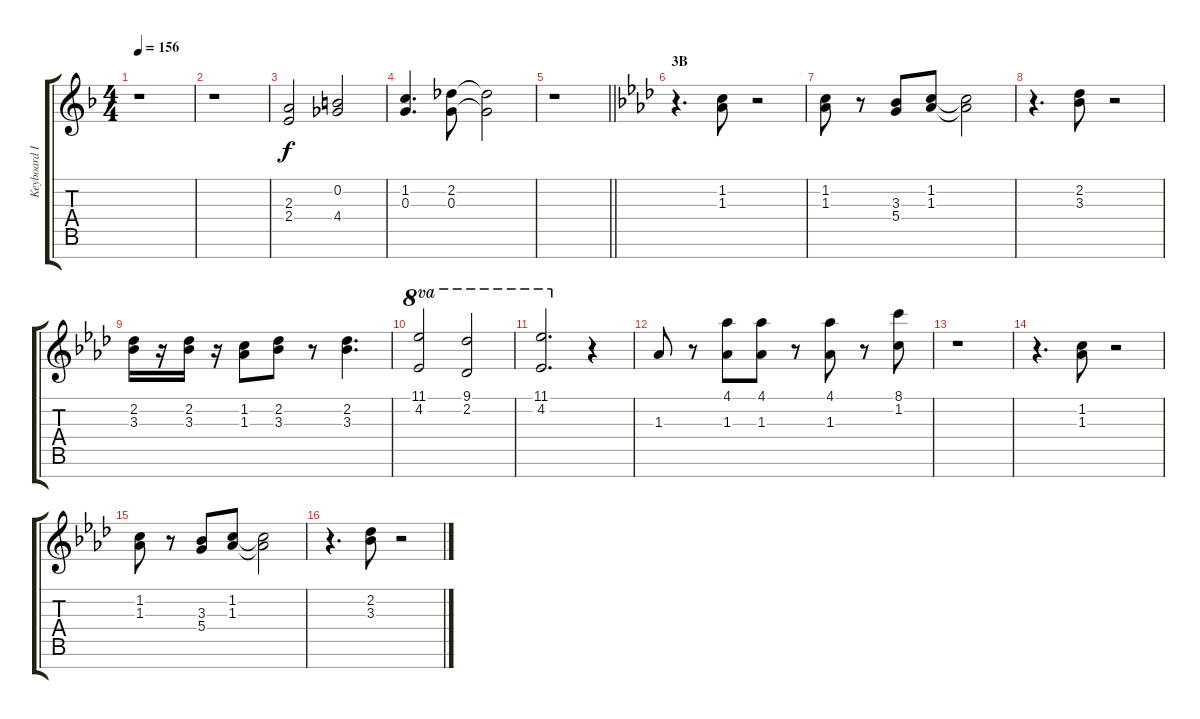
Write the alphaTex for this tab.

\track ("Keyboard I" "Keyboard I") {instrument synthbrass1}
\staff {score tabs}
\tuning (E5 B4 G4 D4 A3 E3 B2) {hide}
\ts (4 4)
\tempo 156
\clef g2
\ks f
r.1{dy f} |
r.1 |
(2.3 2.4).2 (0.2 4.4).2 |
(1.2 0.3).4{d} (2.2 0.3).8 (2.2{t} 0.3{t}).2 |
\barLineRight lightlight
r.1 |
\section ("" "3B")
\ks ab
r.4{d} (1.2 1.3).8 r.2 |
(1.2 1.3).8 r.8 (3.3 5.4).8 (1.2 1.3).8 (1.2{t} 1.3{t}).2 |
r.4{d} (2.2 3.3).8 r.2 |
(2.2 3.3).16 r.16 (2.2 3.3).16 r.16 (1.2 1.3).8 (2.2 3.3).8 r.8 (2.2 3.3).4{d} |
(11.1 4.2).2{ot 8va} (9.1 2.2).2{ot 8va} |
(11.1 4.2).2{d ot 8va} r.4 |
1.3.8 r.8 (4.1 1.3).8 (4.1 1.3).8 r.8 (4.1 1.3).8 r.8 (8.1 1.2).8 |
r.1 |
r.4{d} (1.2 1.3).8 r.2 |
(1.2 1.3).8 r.8 (3.3 5.4).8 (1.2 1.3).8 (1.2{t} 1.3{t}).2 |
r.4{d} (2.2 3.3).8 r.2
